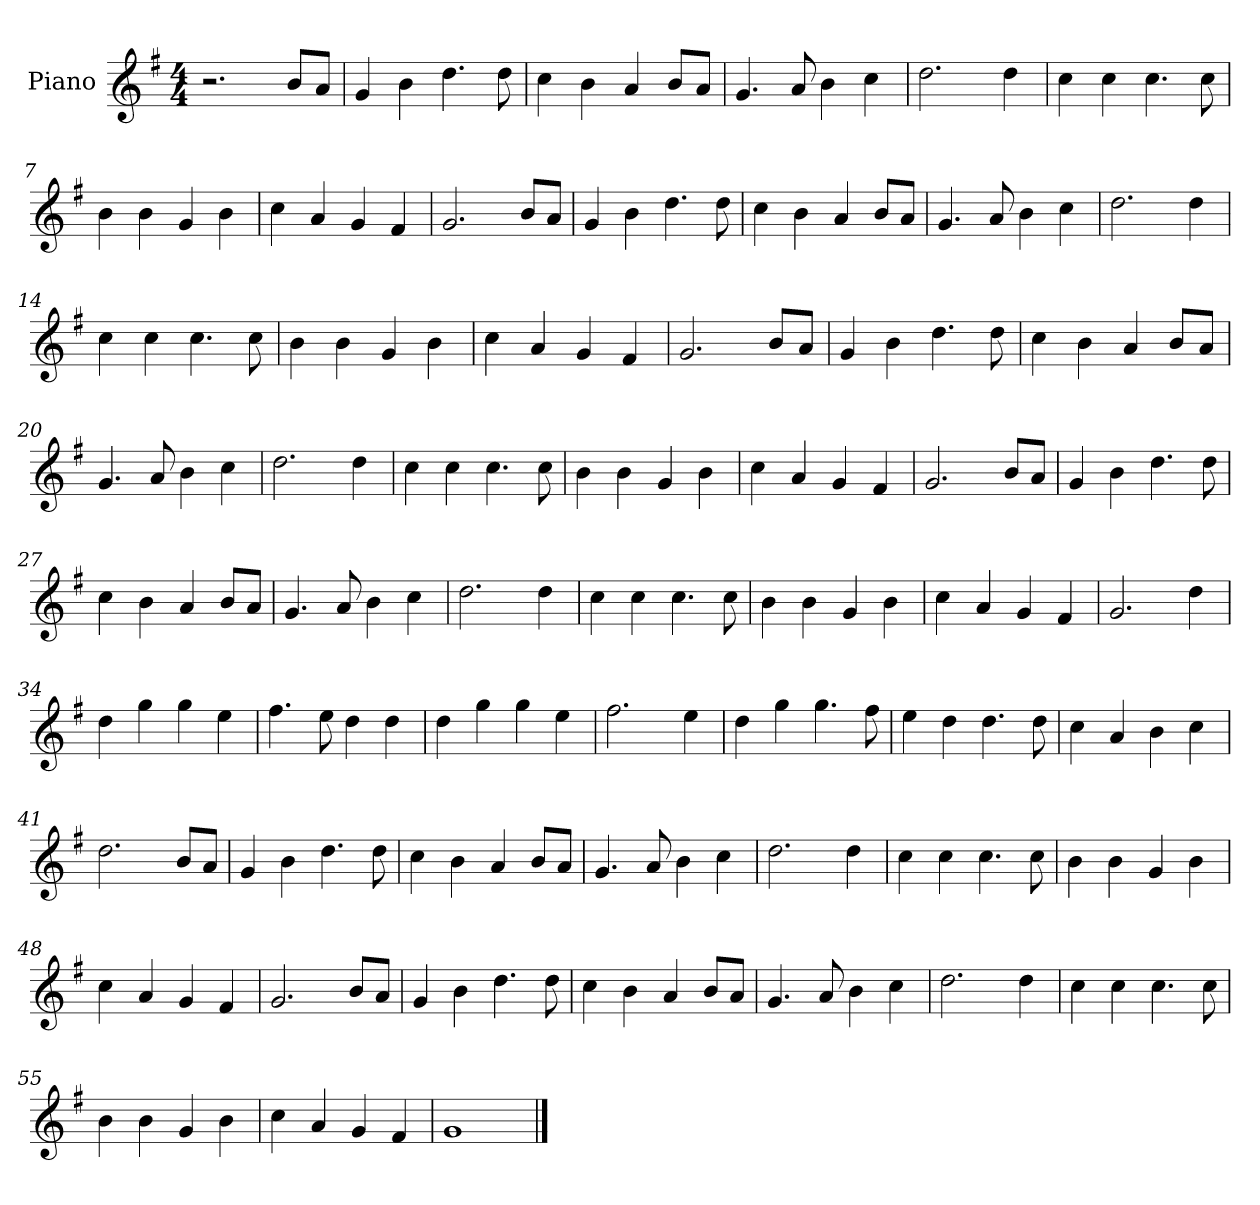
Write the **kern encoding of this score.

**kern
*part1
*staff1
*I"Piano
*I'Pno
*clefG2
*k[f#]
*M4/4
=1
2.r
8b/L
8a/J
=2
4g/
4b\
4.dd\
8dd\
=3
4cc\
4b\
4a/
8b/L
8a/J
=4
4.g/
8a/
4b\
4cc\
=5
2.dd\
4dd\
=6
4cc\
4cc\
4.cc\
8cc\
=7
4b\
4b\
4g/
4b\
=8
4cc\
4a/
4g/
4f#/
=9
2.g/
8b/L
8a/J
=10
4g/
4b\
4.dd\
8dd\
=11
4cc\
4b\
4a/
8b/L
8a/J
=12
4.g/
8a/
4b\
4cc\
=13
2.dd\
4dd\
=14
4cc\
4cc\
4.cc\
8cc\
=15
4b\
4b\
4g/
4b\
=16
4cc\
4a/
4g/
4f#/
=17
2.g/
8b/L
8a/J
=18
4g/
4b\
4.dd\
8dd\
=19
4cc\
4b\
4a/
8b/L
8a/J
=20
4.g/
8a/
4b\
4cc\
=21
2.dd\
4dd\
=22
4cc\
4cc\
4.cc\
8cc\
=23
4b\
4b\
4g/
4b\
=24
4cc\
4a/
4g/
4f#/
=25
2.g/
8b/L
8a/J
=26
4g/
4b\
4.dd\
8dd\
=27
4cc\
4b\
4a/
8b/L
8a/J
=28
4.g/
8a/
4b\
4cc\
=29
2.dd\
4dd\
=30
4cc\
4cc\
4.cc\
8cc\
=31
4b\
4b\
4g/
4b\
=32
4cc\
4a/
4g/
4f#/
=33
2.g/
4dd\
=34
4dd\
4gg\
4gg\
4ee\
=35
4.ff#\
8ee\
4dd\
4dd\
=36
4dd\
4gg\
4gg\
4ee\
=37
2.ff#\
4ee\
=38
4dd\
4gg\
4.gg\
8ff#\
=39
4ee\
4dd\
4.dd\
8dd\
=40
4cc\
4a/
4b\
4cc\
=41
2.dd\
8b/L
8a/J
=42
4g/
4b\
4.dd\
8dd\
=43
4cc\
4b\
4a/
8b/L
8a/J
=44
4.g/
8a/
4b\
4cc\
=45
2.dd\
4dd\
=46
4cc\
4cc\
4.cc\
8cc\
=47
4b\
4b\
4g/
4b\
=48
4cc\
4a/
4g/
4f#/
=49
2.g/
8b/L
8a/J
=50
4g/
4b\
4.dd\
8dd\
=51
4cc\
4b\
4a/
8b/L
8a/J
=52
4.g/
8a/
4b\
4cc\
=53
2.dd\
4dd\
=54
4cc\
4cc\
4.cc\
8cc\
=55
4b\
4b\
4g/
4b\
=56
4cc\
4a/
4g/
4f#/
=57
1g
==
*-
